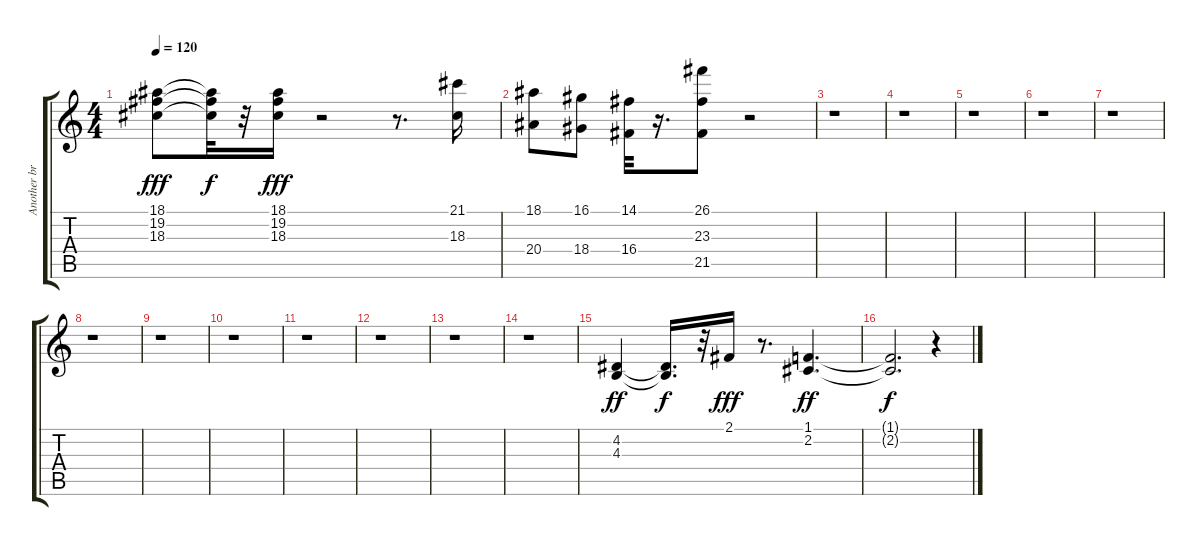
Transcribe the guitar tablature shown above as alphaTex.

\track ("Another brass section" "Another br") {instrument synthbrass1}
\staff {score tabs}
\tuning (E4 B3 G3 D3 A2 E2) {hide}
\ts (4 4)
\tempo 120
\clef g2
\ks c
(18.1 19.2 18.3).8{dy fff} (18.1{t} 19.2{t} 18.3{t}).32{dy f} r.32 (18.1 19.2 18.3).16{dy fff} r.2 r.8{d} (21.1 18.3).16 |
(18.1 20.4).8 (16.1 18.4).8 (14.1 16.4).32 r.16{d} (26.1 23.3 21.5).8 r.2 |
r.1 |
r.1 |
r.1 |
r.1 |
r.1 |
r.1 |
r.1 |
r.1 |
r.1 |
r.1 |
r.1 |
r.1 |
(4.2 4.3).4{dy ff} (4.2{t} 4.3{t}).16{d dy f} r.32 2.1.16{dy fff} r.8{d} (1.1 2.2).4{d dy ff} |
(1.1{t} 2.2{t}).2{d dy f} r.4
